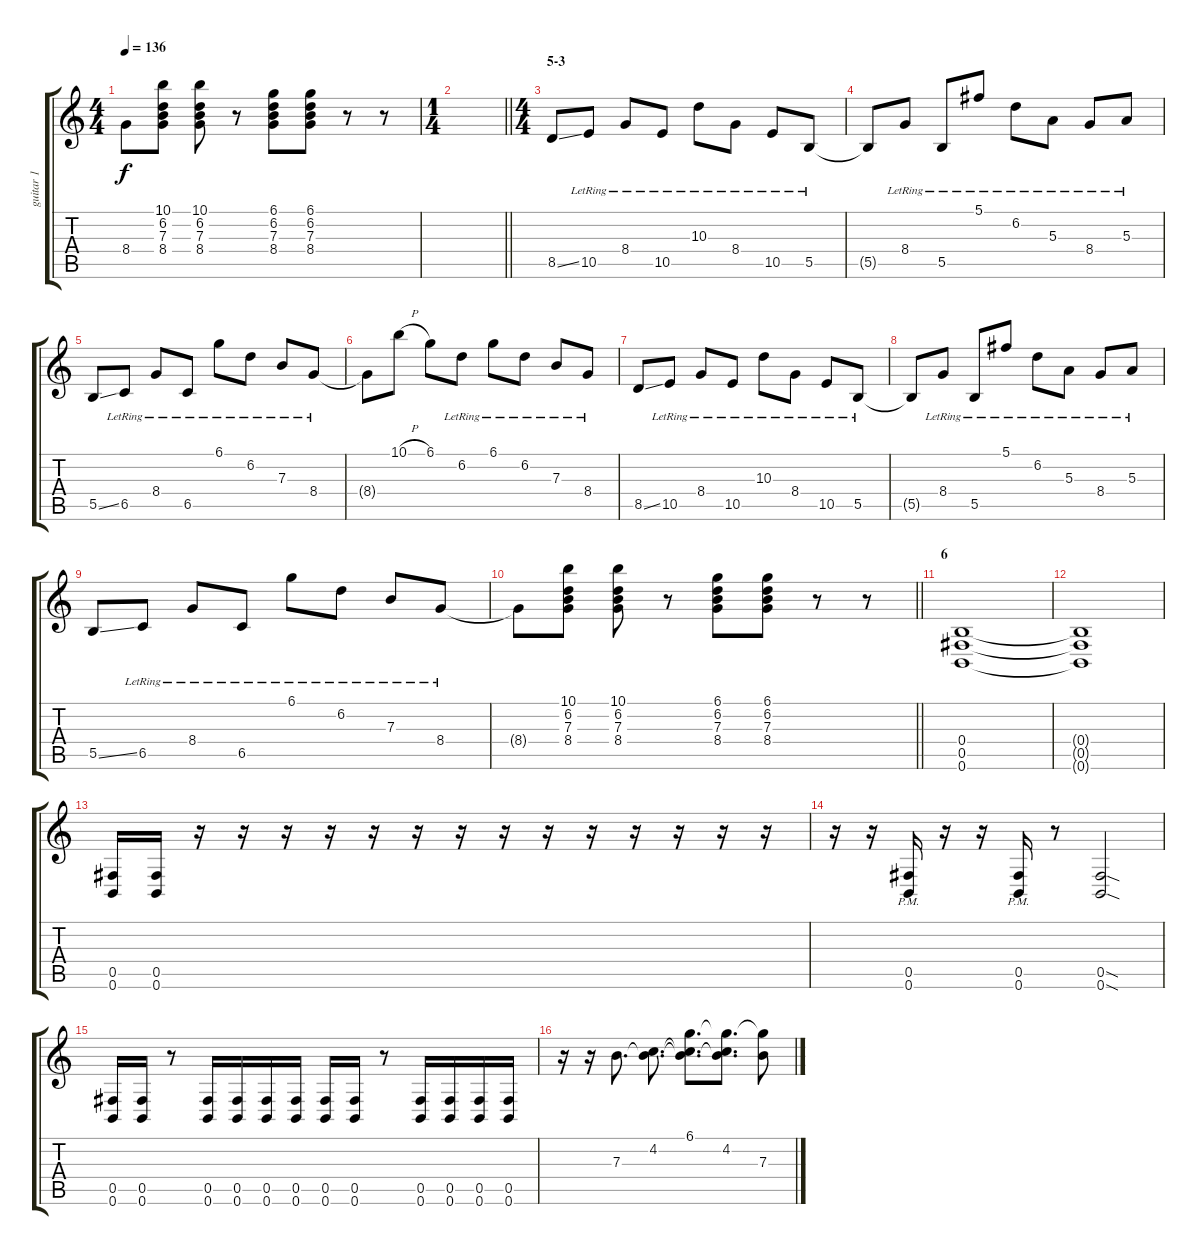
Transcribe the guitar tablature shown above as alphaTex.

\track ("guitar 1" "guitar 1") {instrument distortionguitar}
\staff {score tabs}
\tuning (Db4 Ab3 E3 B2 Gb2 B1) {hide}
\ts (4 4)
\tempo 136
\clef g2
\ks c
8.4{t}.8{dy f} (10.1 6.2 7.3 8.4).8 (10.1 6.2 7.3 8.4).8 r.8 (6.1 6.2 7.3 8.4).8 (6.1 6.2 7.3 8.4).8 r.8 r.8 |
\ts (1 4)
\barLineRight lightlight
|
\ts (4 4)
\section ("" "5-3")
8.5{ss}.8 10.5{lr}.8 8.4{lr}.8 10.5{lr}.8 10.3{lr}.8 8.4{lr}.8 10.5{lr}.8 5.5{lr}.8 |
5.5{t}.8 8.4{lr}.8 5.5{lr}.8 5.1{lr}.8 6.2{lr}.8 5.3{lr}.8 8.4{lr}.8 5.3{lr}.8 |
5.5{ss}.8 6.5{lr}.8 8.4{lr}.8 6.5{lr}.8 6.1{lr}.8 6.2{lr}.8 7.3{lr}.8 8.4{lr}.8 |
8.4{t}.8 10.1{h}.8 6.1.8 6.2{lr}.8 6.1{lr}.8 6.2{lr}.8 7.3{lr}.8 8.4{lr}.8 |
8.5{ss}.8 10.5{lr}.8 8.4{lr}.8 10.5{lr}.8 10.3{lr}.8 8.4{lr}.8 10.5{lr}.8 5.5{lr}.8 |
5.5{t}.8 8.4{lr}.8 5.5{lr}.8 5.1{lr}.8 6.2{lr}.8 5.3{lr}.8 8.4{lr}.8 5.3{lr}.8 |
5.5{ss}.8 6.5{lr}.8 8.4{lr}.8 6.5{lr}.8 6.1{lr}.8 6.2{lr}.8 7.3{lr}.8 8.4{lr}.8 |
\barLineRight lightlight
8.4{t}.8 (10.1 6.2 7.3 8.4).8 (10.1 6.2 7.3 8.4).8 r.8 (6.1 6.2 7.3 8.4).8 (6.1 6.2 7.3 8.4).8 r.8 r.8 |
\section ("" "6")
(0.4 0.5 0.6).1 |
(0.4{t} 0.5{t} 0.6{t}).1 |
(0.5 0.6).16 (0.5 0.6).16 r.16 r.16 r.16 r.16 r.16 r.16 r.16 r.16 r.16 r.16 r.16 r.16 r.16 r.16 |
r.16 r.16 (0.5{pm} 0.6{pm}).16 r.16 r.16 (0.5{pm} 0.6{pm}).16 r.8 (0.5{sod} 0.6{sod}).2 |
(0.5 0.6).16 (0.5 0.6).16 r.8 (0.5 0.6).16 (0.5 0.6).16 (0.5 0.6).16 (0.5 0.6).16 (0.5 0.6).16 (0.5 0.6).16 r.8 (0.5 0.6).16 (0.5 0.6).16 (0.5 0.6).16 (0.5 0.6).16 |
r.16 r.16 7.3.8{d} (4.2 7.3{t}).8{d} (6.1 4.2{t} 7.3{t}).8{d} (6.1{t} 4.2 7.3{t}).8{d} (6.1{t} 7.3).8
